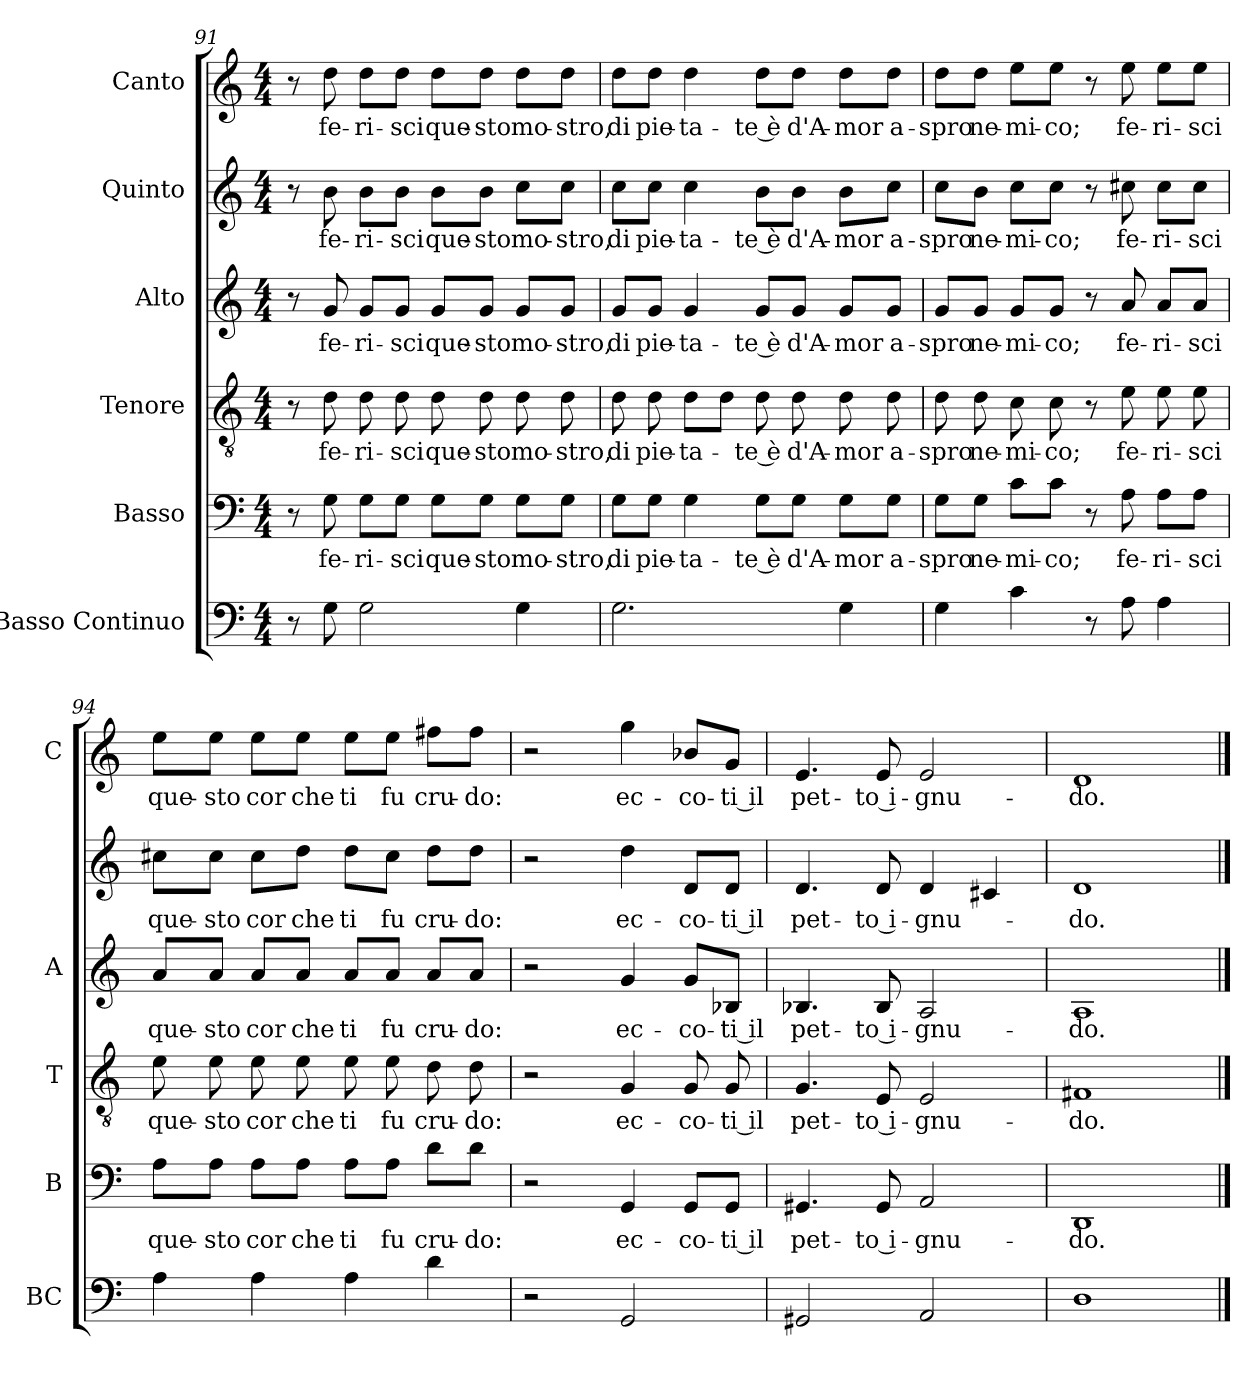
**kern	**kern	**text	**kern	**text	**kern	**text	**kern	**text	**kern	**text
*part6	*part5	*part5	*part4	*part4	*part3	*part3	*part2	*part2	*part1	*part1
*staff6	*staff5	*staff5	*staff4	*staff4	*staff3	*staff3	*staff2	*staff2	*staff1	*staff1
*I"Basso Continuo	*I"Basso	*	*I"Tenore	*	*I"Alto	*	*I"Quinto	*	*I"Canto	*
*I'BC	*I'B	*	*I'T	*	*I'A	*	*	*	*I'C	*
!!LO:PB:g=z
*clefF4	*clefF4	*	*clefGv2	*	*clefG2	*	*clefG2	*	*clefG2	*
*k[]	*k[]	*	*k[]	*	*k[]	*	*k[]	*	*k[]	*
*C:	*C:	*	*C:	*	*C:	*	*C:	*	*C:	*
*M4/4	*M4/4	*	*M4/4	*	*M4/4	*	*M4/4	*	*M4/4	*
=91	=91	=91	=91	=91	=91	=91	=91	=91	=91	=91
8r	8r	.	8r	.	8r	.	8r	.	8r	.
!	!	!LO:LY:b	!	!LO:LY:b	!	!LO:LY:b	!	!LO:LY:b	!	!LO:LY:b
8G\	8G\	fe-	8d\	fe-	8g/	fe-	8b\	fe-	8dd\	fe-
!	!	!LO:LY:b	!	!LO:LY:b	!	!LO:LY:b	!	!LO:LY:b	!	!LO:LY:b
2G\	8G\L	-ri-	8d\	-ri-	8g/L	-ri-	8b\L	-ri-	8dd\L	-ri-
!	!	!LO:LY:b	!	!LO:LY:b	!	!LO:LY:b	!	!LO:LY:b	!	!LO:LY:b
.	8G\J	-sci	8d\	-sci	8g/J	-sci	8b\J	-sci	8dd\J	-sci
!	!	!LO:LY:b	!	!LO:LY:b	!	!LO:LY:b	!	!LO:LY:b	!	!LO:LY:b
.	8G\L	que-	8d\	que-	8g/L	que-	8b\L	que-	8dd\L	que-
!	!	!LO:LY:b	!	!LO:LY:b	!	!LO:LY:b	!	!LO:LY:b	!	!LO:LY:b
.	8G\J	-sto	8d\	-sto	8g/J	-sto	8b\J	-sto	8dd\J	-sto
!	!	!LO:LY:b	!	!LO:LY:b	!	!LO:LY:b	!	!LO:LY:b	!	!LO:LY:b
4G\	8G\L	mo-	8d\	mo-	8g/L	mo-	8cc\L	mo-	8dd\L	mo-
!	!	!LO:LY:b	!	!LO:LY:b	!	!LO:LY:b	!	!LO:LY:b	!	!LO:LY:b
.	8G\J	-stro,	8d\	-stro,	8g/J	-stro,	8cc\J	-stro,	8dd\J	-stro,
=92	=92	=92	=92	=92	=92	=92	=92	=92	=92	=92
!	!	!LO:LY:b	!	!LO:LY:b	!	!LO:LY:b	!	!LO:LY:b	!	!LO:LY:b
2.G\	8G\L	di	8d\	di	8g/L	di	8cc\L	di	8dd\L	di
!	!	!LO:LY:b	!	!LO:LY:b	!	!LO:LY:b	!	!LO:LY:b	!	!LO:LY:b
.	8G\J	pie-	8d\	pie-	8g/J	pie-	8cc\J	pie-	8dd\J	pie-
!	!	!LO:LY:b	!	!LO:LY:b	!	!LO:LY:b	!	!LO:LY:b	!	!LO:LY:b
.	4G\	-ta-	8d\L	-ta-	4g/	-ta-	4cc\	-ta-	4dd\	-ta-
.	.	.	8d\J	.	.	.	.	.	.	.
!	!	!LO:LY:b	!	!LO:LY:b	!	!LO:LY:b	!	!LO:LY:b	!	!LO:LY:b
.	8G\L	-te è	8d\	-te è	8g/L	-te è	8b\L	-te è	8dd\L	-te è
!	!	!LO:LY:b	!	!LO:LY:b	!	!LO:LY:b	!	!LO:LY:b	!	!LO:LY:b
.	8G\J	d'A-	8d\	d'A-	8g/J	d'A-	8b\J	d'A-	8dd\J	d'A-
!	!	!LO:LY:b	!	!LO:LY:b	!	!LO:LY:b	!	!LO:LY:b	!	!LO:LY:b
4G\	8G\L	-mor	8d\	-mor	8g/L	-mor	8b\L	-mor	8dd\L	-mor
!	!	!LO:LY:b	!	!LO:LY:b	!	!LO:LY:b	!	!LO:LY:b	!	!LO:LY:b
.	8G\J	a-	8d\	a-	8g/J	a-	8cc\J	a-	8dd\J	a-
=93	=93	=93	=93	=93	=93	=93	=93	=93	=93	=93
!	!	!LO:LY:b	!	!LO:LY:b	!	!LO:LY:b	!	!LO:LY:b	!	!LO:LY:b
4G\	8G\L	-spro	8d\	-spro	8g/L	-spro	8cc\L	-spro	8dd\L	-spro
!	!	!LO:LY:b	!	!LO:LY:b	!	!LO:LY:b	!	!LO:LY:b	!	!LO:LY:b
.	8G\J	ne-	8d\	ne-	8g/J	ne-	8b\J	ne-	8dd\J	ne-
!	!	!LO:LY:b	!	!LO:LY:b	!	!LO:LY:b	!	!LO:LY:b	!	!LO:LY:b
4c\	8c\L	-mi-	8c\	-mi-	8g/L	-mi-	8cc\L	-mi-	8ee\L	-mi-
!	!	!LO:LY:b	!	!LO:LY:b	!	!LO:LY:b	!	!LO:LY:b	!	!LO:LY:b
.	8c\J	-co;	8c\	-co;	8g/J	-co;	8cc\J	-co;	8ee\J	-co;
8r	8r	.	8r	.	8r	.	8r	.	8r	.
!	!	!LO:LY:b	!	!LO:LY:b	!	!LO:LY:b	!	!LO:LY:b	!	!LO:LY:b
8A\	8A\	fe-	8e\	fe-	8a/	fe-	8cc#X\	fe-	8ee\	fe-
!	!	!LO:LY:b	!	!LO:LY:b	!	!LO:LY:b	!	!LO:LY:b	!	!LO:LY:b
4A\	8A\L	-ri-	8e\	-ri-	8a/L	-ri-	8cc#\L	-ri-	8ee\L	-ri-
!	!	!LO:LY:b	!	!LO:LY:b	!	!LO:LY:b	!	!LO:LY:b	!	!LO:LY:b
.	8A\J	-sci	8e\	-sci	8a/J	-sci	8cc#\J	-sci	8ee\J	-sci
=94	=94	=94	=94	=94	=94	=94	=94	=94	=94	=94
!	!	!LO:LY:b	!	!LO:LY:b	!	!LO:LY:b	!	!LO:LY:b	!	!LO:LY:b
4A\	8A\L	que-	8e\	que-	8a/L	que-	8cc#X\L	que-	8ee\L	que-
!	!	!LO:LY:b	!	!LO:LY:b	!	!LO:LY:b	!	!LO:LY:b	!	!LO:LY:b
.	8A\J	-sto	8e\	-sto	8a/J	-sto	8cc#\J	-sto	8ee\J	-sto
!	!	!LO:LY:b	!	!LO:LY:b	!	!LO:LY:b	!	!LO:LY:b	!	!LO:LY:b
4A\	8A\L	cor	8e\	cor	8a/L	cor	8cc#\L	cor	8ee\L	cor
!	!	!LO:LY:b	!	!LO:LY:b	!	!LO:LY:b	!	!LO:LY:b	!	!LO:LY:b
.	8A\J	che	8e\	che	8a/J	che	8dd\J	che	8ee\J	che
!	!	!LO:LY:b	!	!LO:LY:b	!	!LO:LY:b	!	!LO:LY:b	!	!LO:LY:b
4A\	8A\L	ti	8e\	ti	8a/L	ti	8dd\L	ti	8ee\L	ti
!	!	!LO:LY:b	!	!LO:LY:b	!	!LO:LY:b	!	!LO:LY:b	!	!LO:LY:b
.	8A\J	fu	8e\	fu	8a/J	fu	8cc#\J	fu	8ee\J	fu
!	!	!LO:LY:b	!	!LO:LY:b	!	!LO:LY:b	!	!LO:LY:b	!	!LO:LY:b
4d\	8d\L	cru-	8d\	cru-	8a/L	cru-	8dd\L	cru-	8ff#X\L	cru-
!	!	!LO:LY:b	!	!LO:LY:b	!	!LO:LY:b	!	!LO:LY:b	!	!LO:LY:b
.	8d\J	-do:	8d\	-do:	8a/J	-do:	8dd\J	-do:	8ff#\J	-do:
!!LO:LB:g=z
=95	=95	=95	=95	=95	=95	=95	=95	=95	=95	=95
2r	2r	.	2r	.	2r	.	2r	.	2r	.
!	!	!LO:LY:b	!	!LO:LY:b	!	!LO:LY:b	!	!LO:LY:b	!	!LO:LY:b
2GG/	4GG/	ec-	4G/	ec-	4g/	ec-	4dd\	ec-	4gg\	ec-
!	!	!LO:LY:b	!	!LO:LY:b	!	!LO:LY:b	!	!LO:LY:b	!	!LO:LY:b
.	8GG/L	-co-	8G/	-co-	8g/L	-co-	8d/L	-co-	8b-X/L	-co-
!	!	!LO:LY:b	!	!LO:LY:b	!	!LO:LY:b	!	!LO:LY:b	!	!LO:LY:b
.	8GG/J	-ti il	8G/	-ti il	8B-X/J	-ti il	8d/J	-ti il	8g/J	-ti il
=96	=96	=96	=96	=96	=96	=96	=96	=96	=96	=96
!	!	!LO:LY:b	!	!LO:LY:b	!	!LO:LY:b	!	!LO:LY:b	!	!LO:LY:b
2GG#X/	4.GG#X/	pet-	4.G/	pet-	4.B-X/	pet-	4.d/	pet-	4.e/	pet-
!	!	!LO:LY:b	!	!LO:LY:b	!	!LO:LY:b	!	!LO:LY:b	!	!LO:LY:b
.	8GG#/	-to i-	8E/	-to i-	8B-/	-to i-	8d/	-to i-	8e/	-to i-
!	!	!LO:LY:b	!	!LO:LY:b	!	!LO:LY:b	!	!LO:LY:b	!	!LO:LY:b
2AA/	2AA/	-gnu-	2E/	-gnu-	2A/	-gnu-	4d/	-gnu-	2e/	-gnu-
.	.	.	.	.	.	.	4c#X/	.	.	.
=97	=97	=97	=97	=97	=97	=97	=97	=97	=97	=97
!	!	!LO:LY:b	!	!LO:LY:b	!	!LO:LY:b	!	!LO:LY:b	!	!LO:LY:b
1D	1DD	-do.	1F#X	-do.	1A	-do.	1d	-do.	1d	-do.
==	==	==	==	==	==	==	==	==	==	==
*-	*-	*-	*-	*-	*-	*-	*-	*-	*-	*-
